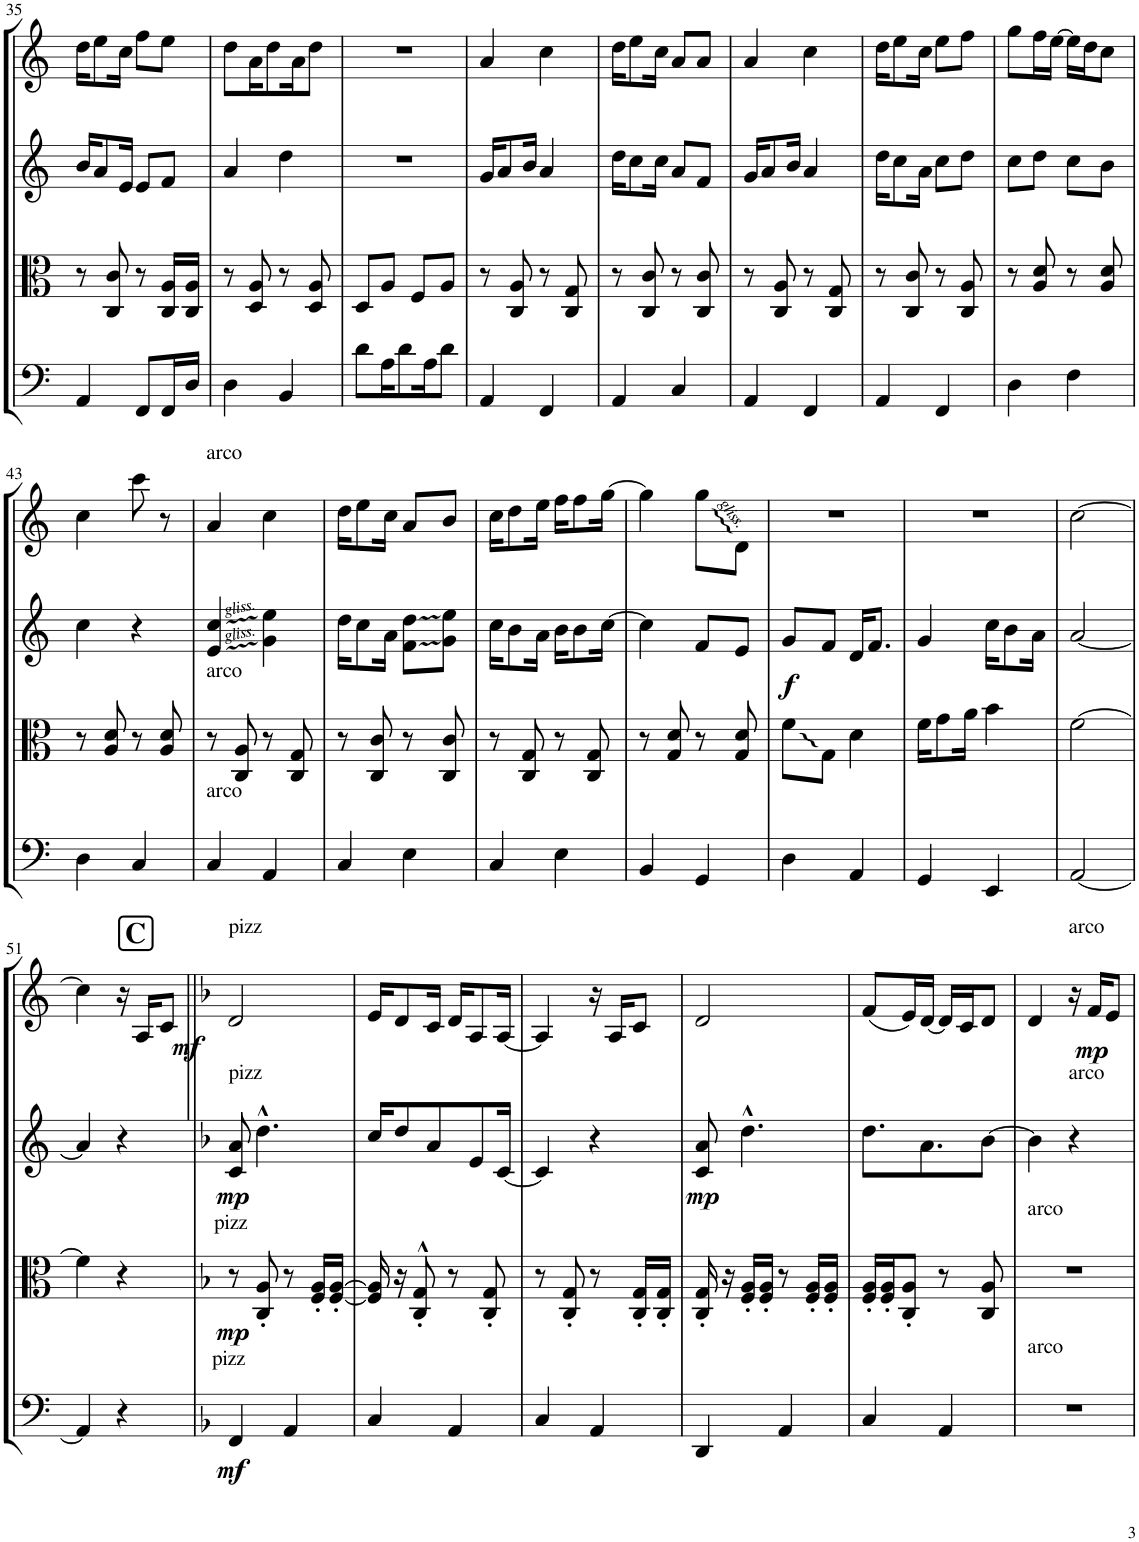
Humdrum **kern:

**kern	**dynam	**kern	**dynam	**kern	**dynam	**kern	**dynam
*part4	*part4	*part3	*part3	*part2	*part2	*part1	*part1
*staff4	*staff4	*staff3	*staff3	*staff2	*staff2	*staff1	*staff1
*I"Violoncello	*	*I"Viola	*	*I"Violin II	*	*I"Violin I	*
*I'Vc	*	*I'Vla	*	*I'Vln	*	*I'Vln	*
!!LO:PB:g=z
*clefF4	*	*clefC3	*	*clefG2	*	*clefG2	*
*k[]	*	*k[]	*	*k[]	*	*k[]	*
*M2/4	*	*M2/4	*	*M2/4	*	*M2/4	*
=35	=35	=35	=35	=35	=35	=35	=35
4AA/	.	8r	.	16b/KL	.	16dd\KL	.
.	.	.	.	8a/	.	8ee\	.
.	.	8C/ 8c/	.	.	.	.	.
.	.	.	.	16e/Jk	.	16cc\Jk	.
8FF/L	.	8r	.	8e/L	.	8ff\L	.
16FF/L	.	16C/ 16A/LL	.	8f/J	.	8ee\J	.
16D/JJ	.	16C/ 16A/JJ	.	.	.	.	.
=36	=36	=36	=36	=36	=36	=36	=36
4D\	.	8r	.	4a/	.	8dd\L	.
.	.	8D/ 8A/	.	.	.	16a\K	.
.	.	.	.	.	.	8dd\	.
4BB/	.	8r	.	4dd\	.	.	.
.	.	.	.	.	.	16a\K	.
.	.	8D/ 8A/	.	.	.	8dd\J	.
=37	=37	=37	=37	=37	=37	=37	=37
8d\L	.	8D/L	.	2r	.	2r	.
16A\K	.	8A/J	.	.	.	.	.
8d\	.	.	.	.	.	.	.
.	.	8F/L	.	.	.	.	.
16A\K	.	.	.	.	.	.	.
8d\J	.	8A/J	.	.	.	.	.
=38	=38	=38	=38	=38	=38	=38	=38
4AA/	.	8r	.	16g/KL	.	4a/	.
.	.	.	.	8a/	.	.	.
.	.	8C/ 8A/	.	.	.	.	.
.	.	.	.	16b/Jk	.	.	.
4FF/	.	8r	.	4a/	.	4cc\	.
.	.	8C/ 8G/	.	.	.	.	.
=39	=39	=39	=39	=39	=39	=39	=39
4AA/	.	8r	.	16dd\KL	.	16dd\KL	.
.	.	.	.	8cc\	.	8ee\	.
.	.	8C/ 8c/	.	.	.	.	.
.	.	.	.	16cc\Jk	.	16cc\Jk	.
4C/	.	8r	.	8a/L	.	8a/L	.
.	.	8C/ 8c/	.	8f/J	.	8a/J	.
=40	=40	=40	=40	=40	=40	=40	=40
4AA/	.	8r	.	16g/KL	.	4a/	.
.	.	.	.	8a/	.	.	.
.	.	8C/ 8A/	.	.	.	.	.
.	.	.	.	16b/Jk	.	.	.
4FF/	.	8r	.	4a/	.	4cc\	.
.	.	8C/ 8G/	.	.	.	.	.
=41	=41	=41	=41	=41	=41	=41	=41
4AA/	.	8r	.	16dd\KL	.	16dd\KL	.
.	.	.	.	8cc\	.	8ee\	.
.	.	8C/ 8c/	.	.	.	.	.
.	.	.	.	16a\Jk	.	16cc\Jk	.
4FF/	.	8r	.	8cc\L	.	8ee\L	.
.	.	8C/ 8A/	.	8dd\J	.	8ff\J	.
=42	=42	=42	=42	=42	=42	=42	=42
4D\	.	8r	.	8cc\L	.	8gg\L	.
.	.	8A/ 8d/	.	8dd\J	.	16ff\L	.
.	.	.	.	.	.	[16ee\JJ	.
4F\	.	8r	.	8cc\L	.	16ee\LL]	.
.	.	.	.	.	.	16dd\J	.
.	.	8A/ 8d/	.	8b\J	.	8cc\J	.
!!LO:LB:g=z
=43	=43	=43	=43	=43	=43	=43	=43
4D\	.	8r	.	4cc\	.	4cc\	.
.	.	8A/ 8d/	.	.	.	.	.
4C/	.	8r	.	4r	.	8ccc\	.
.	.	8A/ 8d/	.	.	.	8r	.
=44	=44	=44	=44	=44	=44	=44	=44
!	!	!	!	!	!	!LO:TX:a:t=arco	!
!	!	!LO:TX:a:t=arco	!	!	!	!	!
!LO:TX:a:t=arco	!	!	!	!	!	!	!
4C/	.	8r	.	4e/ 4cc/	.	4a/	.
.	.	8C/ 8A/	.	.	.	.	.
4AA/	.	8r	.	4g\ 4ee\	.	4cc\	.
.	.	8C/ 8G/	.	.	.	.	.
=45	=45	=45	=45	=45	=45	=45	=45
4C/	.	8r	.	16dd\KL	.	16dd\KL	.
.	.	.	.	8cc\	.	8ee\	.
.	.	8C/ 8c/	.	.	.	.	.
.	.	.	.	16a\Jk	.	16cc\Jk	.
4E\	.	8r	.	8f\ 8dd\L	.	8a/L	.
.	.	8C/ 8c/	.	8g\ 8ee\J	.	8b/J	.
=46	=46	=46	=46	=46	=46	=46	=46
4C/	.	8r	.	16cc\KL	.	16cc\KL	.
.	.	.	.	8b\	.	8dd\	.
.	.	8C/ 8G/	.	.	.	.	.
.	.	.	.	16a\Jk	.	16ee\Jk	.
4E\	.	8r	.	16b\KL	.	16ff\KL	.
.	.	.	.	8b\	.	8ff\	.
.	.	8C/ 8G/	.	.	.	.	.
.	.	.	.	[16cc\Jk	.	[16gg\Jk	.
=47	=47	=47	=47	=47	=47	=47	=47
4BB/	.	8r	.	4cc\]	.	4gg\]	.
.	.	8G/ 8d/	.	.	.	.	.
4GG/	.	8r	.	8f/L	.	8gg\L	.
.	.	8G/ 8d/	.	8e/J	.	8d\J	.
=48	=48	=48	=48	=48	=48	=48	=48
!	!	!	!	!	!LO:DY:b	!	!
4D\	.	8f\L	.	8g/L	f	2r	.
.	.	8G\J	.	8f/J	.	.	.
4AA/	.	4d\	.	16d/KL	.	.	.
.	.	.	.	8.f/J	.	.	.
=49	=49	=49	=49	=49	=49	=49	=49
4GG/	.	16f\KL	.	4g/	.	2r	.
.	.	8g\	.	.	.	.	.
.	.	16a\Jk	.	.	.	.	.
4EE/	.	4b\	.	16cc\KL	.	.	.
.	.	.	.	8b\	.	.	.
.	.	.	.	16a\Jk	.	.	.
=50	=50	=50	=50	=50	=50	=50	=50
[2AA/	.	[2f\	.	[2a/	.	[2cc\	.
!!LO:LB:g=z
!!LO:REH:place=s1:a:B:cj:fs=14:t=C:qo=1.25
=51	=51	=51	=51	=51	=51	=51	=51
4AA/]	.	4f\]	.	4a/]	.	4cc\]	.
4r	.	4r	.	4r	.	16r	.
.	.	.	.	.	.	16A/KL	.
!	!	!	!	!	!	!	!LO:DY:b
.	.	.	.	.	.	8c/J	mf
=52||	=52||	=52||	=52||	=52||	=52||	=52||	=52||
*k[b-]	*	*k[b-]	*	*k[b-]	*	*k[b-]	*
!	!	!	!	!	!	!LO:TX:a:t=pizz	!
!	!	!	!	!LO:TX:a:t=pizz	!	!	!
!	!	!LO:TX:a:t=pizz	!	!	!	!	!
!LO:TX:a:t=pizz	!	!	!	!	!	!	!
!	!LO:DY:b	!	!LO:DY:b	!	!LO:DY:b	!	!
4FF/	mf	8r	mp	8c/ 8a/	mp	2d/	.
.	.	8C/' 8A/'	.	4.dd^^\	.	.	.
4AA/	.	8r	.	.	.	.	.
.	.	16F/' 16A/'LL	.	.	.	.	.
.	.	[16F/' [16A/'JJ	.	.	.	.	.
=53	=53	=53	=53	=53	=53	=53	=53
4C/	.	16F/] 16A/]	.	16cc/KL	.	16e/KL	.
.	.	16r	.	8dd/	.	8d/	.
.	.	8C/'^^ 8G/'^^	.	.	.	.	.
.	.	.	.	8a/	.	16c/Jk	.
4AA/	.	8r	.	.	.	16d/KL	.
.	.	.	.	8e/	.	8A/	.
.	.	8C/' 8G/'	.	.	.	.	.
.	.	.	.	[16c/Jk	.	[16A/Jk	.
=54	=54	=54	=54	=54	=54	=54	=54
4C/	.	8r	.	4c/]	.	4A/]	.
.	.	8C/' 8G/'	.	.	.	.	.
4AA/	.	8r	.	4r	.	16r	.
.	.	.	.	.	.	16A/KL	.
.	.	16C/' 16G/'LL	.	.	.	8c/J	.
.	.	16C/' 16G/'JJ	.	.	.	.	.
=55	=55	=55	=55	=55	=55	=55	=55
!	!	!	!	!	!LO:DY:b	!	!
4DD/	.	16C/' 16G/'	.	8c/ 8a/	mp	2d/	.
.	.	16r	.	.	.	.	.
.	.	16F/' 16A/'LL	.	4.dd^^\	.	.	.
.	.	16F/' 16A/'JJ	.	.	.	.	.
4AA/	.	8r	.	.	.	.	.
.	.	16F/' 16A/'LL	.	.	.	.	.
.	.	16F/' 16A/'JJ	.	.	.	.	.
=56	=56	=56	=56	=56	=56	=56	=56
4C/	.	16F/' 16A/'LL	.	8.dd\L	.	(8f/L	.
.	.	16F/' 16A/'J	.	.	.	.	.
.	.	8C/' 8A/'J	.	.	.	16e/L)	.
.	.	.	.	8.a\	.	[16d/JJ	.
4AA/	.	8r	.	.	.	16d/LL]	.
.	.	.	.	.	.	16c/J	.
.	.	8C/ 8A/	.	[8b-\J	.	8d/J	.
=57	=57	=57	=57	=57	=57	=57	=57
!	!	!LO:TX:a:t=arco	!	!	!	!	!
!LO:TX:a:t=arco	!	!	!	!	!	!	!
2r	.	2r	.	4b-\]	.	4d/	.
!	!	!	!	!	!	!LO:TX:a:t=arco	!
!	!	!	!	!LO:TX:a:t=arco	!	!	!
.	.	.	.	4r	.	16r	.
!	!	!	!	!	!	!	!LO:DY:b
.	.	.	.	.	.	16f/KL	mp
.	.	.	.	.	.	8e/J	.
=	=	=	=	=	=	=	=
*-	*-	*-	*-	*-	*-	*-	*-
